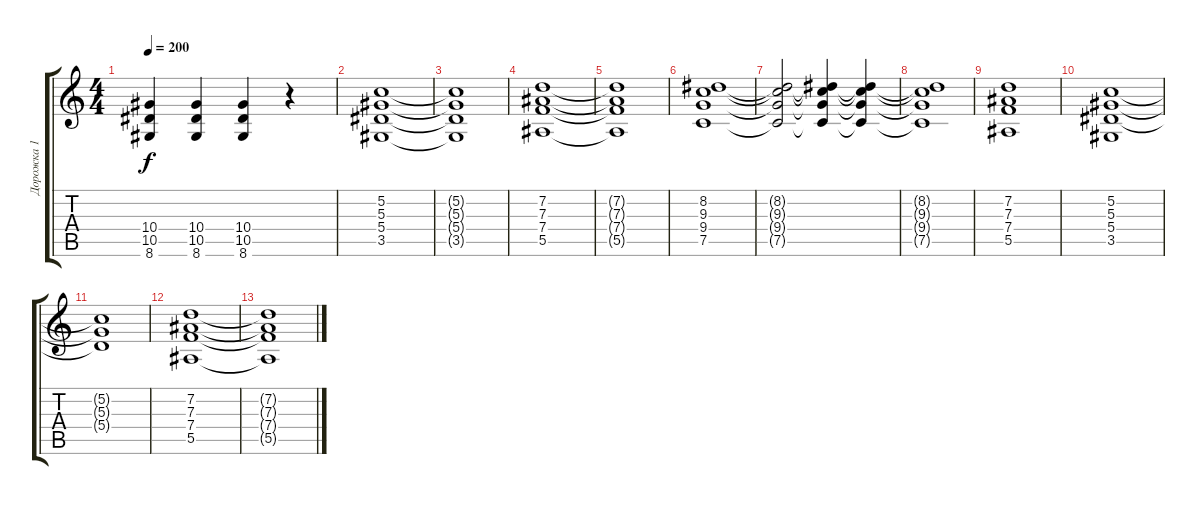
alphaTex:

\track ("Дорожка 1" "Дорожка 1") {instrument distortionguitar}
\staff {score tabs}
\tuning (C4 G3 Eb3 Bb2 F2 C2) {hide}
\ts (4 4)
\tempo 200
\clef g2
\ks c
(10.4 10.5 8.6).4{dy f} (10.4 10.5 8.6).4 (10.4 10.5 8.6).4 r.4 |
(5.2 5.3 5.4 3.5).1 |
(5.2{t} 5.3{t} 5.4{t} 3.5{t}).1 |
(7.2 7.3 7.4 5.5).1 |
(7.2{t} 7.3{t} 7.4{t} 5.5{t}).1 |
(8.2 9.3 9.4 7.5).1 |
(8.2{t} 9.3{t} 9.4{t} 7.5{t}).2 (8.2{t} 9.3{t} 9.4{t} 7.5{t}).4 (8.2{t} 9.3{t} 9.4{t} 7.5{t}).4 |
(8.2{t} 9.3{t} 9.4{t} 7.5{t}).1 |
(7.2 7.3 7.4 5.5).1 |
(5.2 5.3 5.4 3.5).1 |
(5.2{t} 5.3{t} 5.4{t}).1 |
(7.2 7.3 7.4 5.5).1 |
(7.2{t} 7.3{t} 7.4{t} 5.5{t}).1
